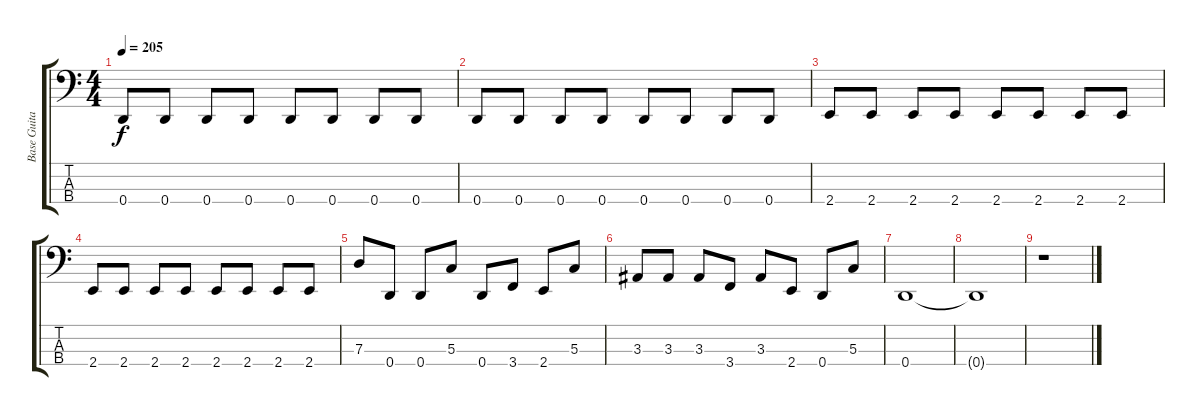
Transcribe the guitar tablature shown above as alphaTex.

\track ("Base Guitar" "Base Guita") {instrument electricbassfinger}
\staff {score tabs}
\tuning (F2 C2 G1 D1) {hide}
\ts (4 4)
\tempo 205
\clef f4
\ks c
0.4.8{dy f} 0.4.8 0.4.8 0.4.8 0.4.8 0.4.8 0.4.8 0.4.8 |
0.4.8 0.4.8 0.4.8 0.4.8 0.4.8 0.4.8 0.4.8 0.4.8 |
2.4.8 2.4.8 2.4.8 2.4.8 2.4.8 2.4.8 2.4.8 2.4.8 |
2.4.8 2.4.8 2.4.8 2.4.8 2.4.8 2.4.8 2.4.8 2.4.8 |
7.3.8 0.4.8 0.4.8 5.3.8 0.4.8 3.4.8 2.4.8 5.3.8 |
3.3.8 3.3.8 3.3.8 3.4.8 3.3.8 2.4.8 0.4.8 5.3.8 |
0.4.1 |
0.4{t}.1 |
r.1
